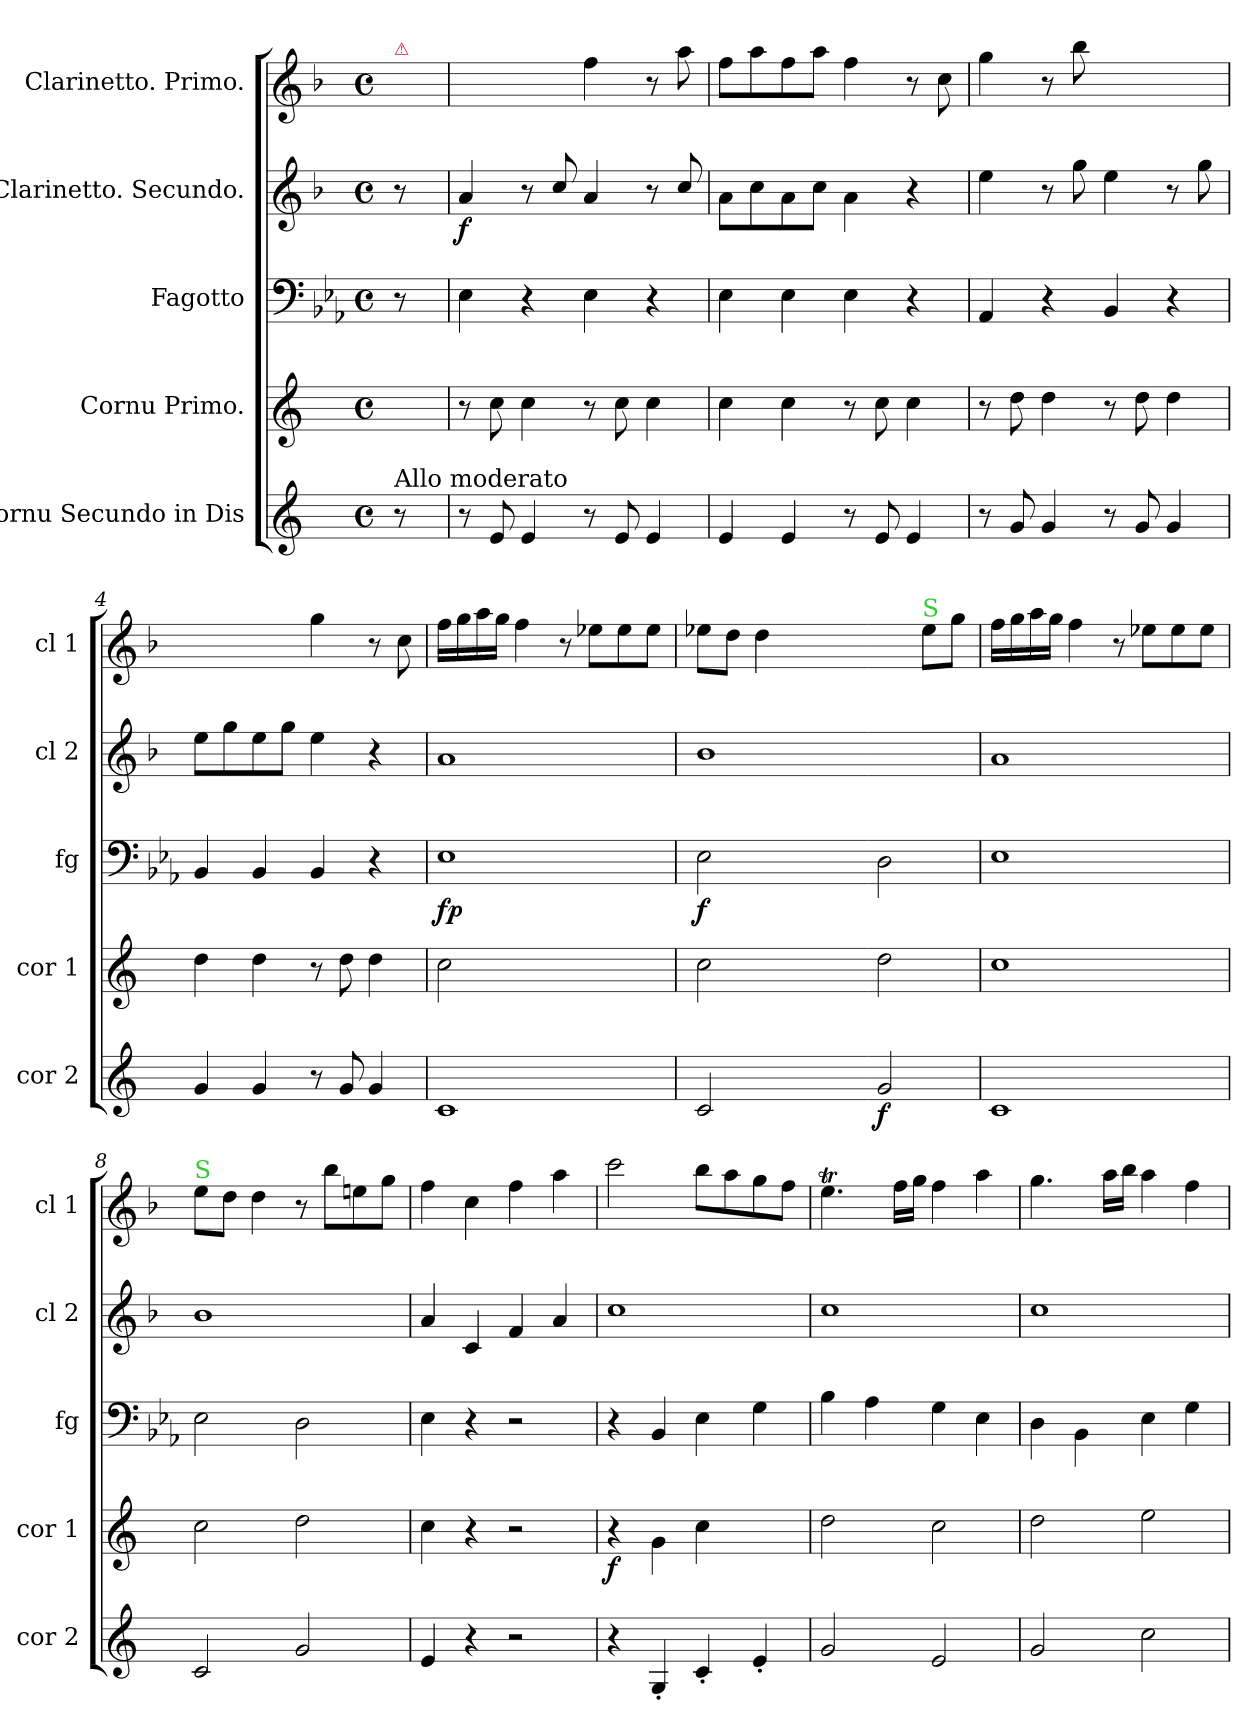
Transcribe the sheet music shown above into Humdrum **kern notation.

**kern	**dynam	**kern	**dynam	**kern	**dynam	**kern	**dynam	**kern
*part5	*part5	*part4	*part4	*part3	*part3	*part2	*part2	*part1
*staff5	*staff5	*staff4	*staff4	*staff3	*staff3	*staff2	*staff2	*staff1
*I"Cornu Secundo in Dis	*	*I"Cornu Primo.	*	*I"Fagotto	*	*I"Clarinetto. Secundo.	*	*I"Clarinetto. Primo.
*I'cor 2	*	*I'cor 1	*	*I'fg	*	*I'cl 2	*	*I'cl 1
*clefG2	*	*clefG2	*	*clefF4	*	*clefG2	*	*clefG2
*ITrd5c9	*	*ITrd5c9	*	*	*	*ITrd1c2	*	*ITrd1c2
*k[b-e-a-]	*	*k[b-e-a-]	*	*k[b-e-a-]	*	*k[b-e-a-]	*	*k[b-e-a-]
*M4/4	*	*M4/4	*	*M4/4	*	*M4/4	*	*M4/4
*met(c)	*	*met(c)	*	*met(c)	*	*met(c)	*	*met(c)
=	=	=	=	=	=	=	=	=
!	!	!	!	!	!	!	!	!LO:TX:a:color=crimson:t=⚠
!LO:TX:a:t=Allo moderato	!	!	!	!	!	!	!	!
8r	.	8ryy	.	8r	f&colon;	8r	.	8ryy
=1	=1	=1	=1	=1	=1	=1	=1	=1
8r	.	8r	.	4E-\	.	4g/	f	2ryy
8G/	.	8e-\	.	.	.	.	.	.
!	!LO:DY:rj	!	!	!	!	!	!	!
4G/	p&colon;	4e-\	.	4r	.	8r	.	.
.	.	.	.	.	.	8b-/	.	.
8r	.	8r	.	4E-\	.	4g/	.	4ee-\
8G/	.	8e-\	.	.	.	.	.	.
4G/	.	4e-\	.	4r	.	8r	.	8r
.	.	.	.	.	.	8b-/	.	8gg\
=2	=2	=2	=2	=2	=2	=2	=2	=2
4G/	.	4e-\	.	4E-\	.	8g\L	.	8ee-\L
.	.	.	.	.	.	8b-\	.	8gg\
4G/	.	4e-\	.	4E-\	.	8g\	.	8ee-\
.	.	.	.	.	.	8b-\J	.	8gg\J
8r	.	8r	.	4E-\	.	4g\	.	4ee-\
8G/	.	8e-\	.	.	.	.	.	.
4G/	.	4e-\	.	4r	.	4r	.	8r
.	.	.	.	.	.	.	.	8b-\
=3	=3	=3	=3	=3	=3	=3	=3	=3
8r	.	8r	.	4AA-/	.	4dd\	.	4ff\
8B-/	.	8f\	.	.	.	.	.	.
4B-/	.	4f\	.	4r	.	8r	.	8r
.	.	.	.	.	.	8ff\	.	8aa-\
8r	.	8r	.	4BB-/	.	4dd\	.	2ryy
8B-/	.	8f\	.	.	.	.	.	.
4B-/	.	4f\	.	4r	.	8r	.	.
.	.	.	.	.	.	8ff\	.	.
=4	=4	=4	=4	=4	=4	=4	=4	=4
4B-/	.	4f\	.	4BB-/	.	8dd\L	.	2ryy
.	.	.	.	.	.	8ff\	.	.
4B-/	.	4f\	.	4BB-/	.	8dd\	.	.
.	.	.	.	.	.	8ff\J	.	.
8r	.	8r	.	4BB-/	.	4dd\	.	4ff\
8B-/	.	8f\	.	.	.	.	.	.
4B-/	.	4f\	.	4r	.	4r	.	8r
.	.	.	.	.	.	.	.	8b-\
=5	=5	=5	=5	=5	=5	=5	=5	=5
!	!LO:DY:a	!LO:N:vis=2	!	!	!	!	!	!
1E-	f&colon; p&colon;	1e-	f&colon; p&colon;	1E-	fp.	1g	.	16ee-\LL
.	.	.	.	.	.	.	.	16ff\
.	.	.	.	.	.	.	.	16gg\
.	.	.	.	.	.	.	.	16ff\JJ
.	.	.	.	.	.	.	.	4ee-\
.	.	.	.	.	.	.	.	8r
.	.	.	.	.	.	.	.	8dd-X\L
.	.	.	.	.	.	.	.	8dd-\
.	.	.	.	.	.	.	.	8dd-\J
=6	=6	=6	=6	=6	=6	=6	=6	=6
2E-/	.	2e-\	f&colon;	2E-\	f	1a-	.	8dd-X\L
.	.	.	.	.	.	.	.	8cc\J
.	.	.	.	.	.	.	.	4cc\
2ryy	.	2ryy	.	2ryy	.	.	.	2ryy
=-	=-	=-	=-	=-	=-	=-	=-	=-
2B-/	f	2f\	.	2D\	.	2ryy	.	4ryy
!	!	!	!	!	!	!	!	!LO:TX:a:color=limegreen:t=S
.	.	.	.	.	.	.	.	8dd-\L
.	.	.	.	.	.	.	.	8ff\J
=7	=7	=7	=7	=7	=7	=7	=7	=7
!	!LO:DY:a	!	!	!	!	!	!	!
1E-	f&colon; p&colon;	1e-	f&colon; p&colon;	1E-	.	1g	.	16ee-\LL
.	.	.	.	.	.	.	.	16ff\
.	.	.	.	.	.	.	.	16gg\
.	.	.	.	.	.	.	.	16ff\JJ
.	.	.	.	.	.	.	.	4ee-\
.	.	.	.	.	.	.	.	8r
.	.	.	.	.	.	.	.	8dd-X\L
.	.	.	.	.	.	.	.	8dd-\
.	.	.	.	.	.	.	.	8dd-\J
=8	=8	=8	=8	=8	=8	=8	=8	=8
!	!	!	!	!	!	!	!	!LO:TX:a:color=limegreen:t=S
2E-/	.	2e-\	.	2E-\	.	1a-	.	8dd\L
.	.	.	.	.	.	.	.	8cc\J
.	.	.	.	.	.	.	.	4cc\
2B-/	f&colon;	2f\	.	2D\	.	.	.	8r
.	.	.	.	.	.	.	.	8aa-\L
.	.	.	.	.	.	.	.	8ddn\
.	.	.	.	.	.	.	.	8ff\J
=9	=9	=9	=9	=9	=9	=9	=9	=9
4G/	.	4e-\	.	4E-\	.	4g/	.	4ee-\
4r	.	4r	.	4r	.	4B-/	.	4b-\
2r	.	2r	.	2r	.	4e-/	.	4ee-\
.	.	.	.	.	.	4g/	.	4gg\
=10	=10	=10	=10	=10	=10	=10	=10	=10
4r	.	4r	f	4r	.	1b-	.	2bb-\
4BB-'/	.	4B-\	.	4BB-/	.	.	.	.
4E-'/	.	4e-\	.	4E-\	.	.	.	8aa-\L
.	.	.	.	.	.	.	.	8gg\
4G'/	.	4ryy	.	4G\	.	.	.	8ff\
.	.	.	.	.	.	.	.	8ee-\J
=11	=11	=11	=11	=11	=11	=11	=11	=11
2B-/	.	2f\	.	4B-\	.	1b-	.	4.ddt\
.	.	.	.	4A-\	.	.	.	.
.	.	.	.	.	.	.	.	16ee-\LL
.	.	.	.	.	.	.	.	16ff\JJ
2G/	.	2e-\	.	4G\	.	.	.	4ee-\
.	.	.	.	4E-\	.	.	.	4gg\
=12	=12	=12	=12	=12	=12	=12	=12	=12
2B-/	.	2f\	.	4D\	.	1b-	.	4.ff\
.	.	.	.	4BB-\	.	.	.	.
.	.	.	.	.	.	.	.	16gg\LL
.	.	.	.	.	.	.	.	16aa-\JJ
2e-\	.	2g\	.	4E-\	.	.	.	4gg\
.	.	.	.	4G\	.	.	.	4ee-\
=	=	=	=	=	=	=	=	=
*-	*-	*-	*-	*-	*-	*-	*-	*-
